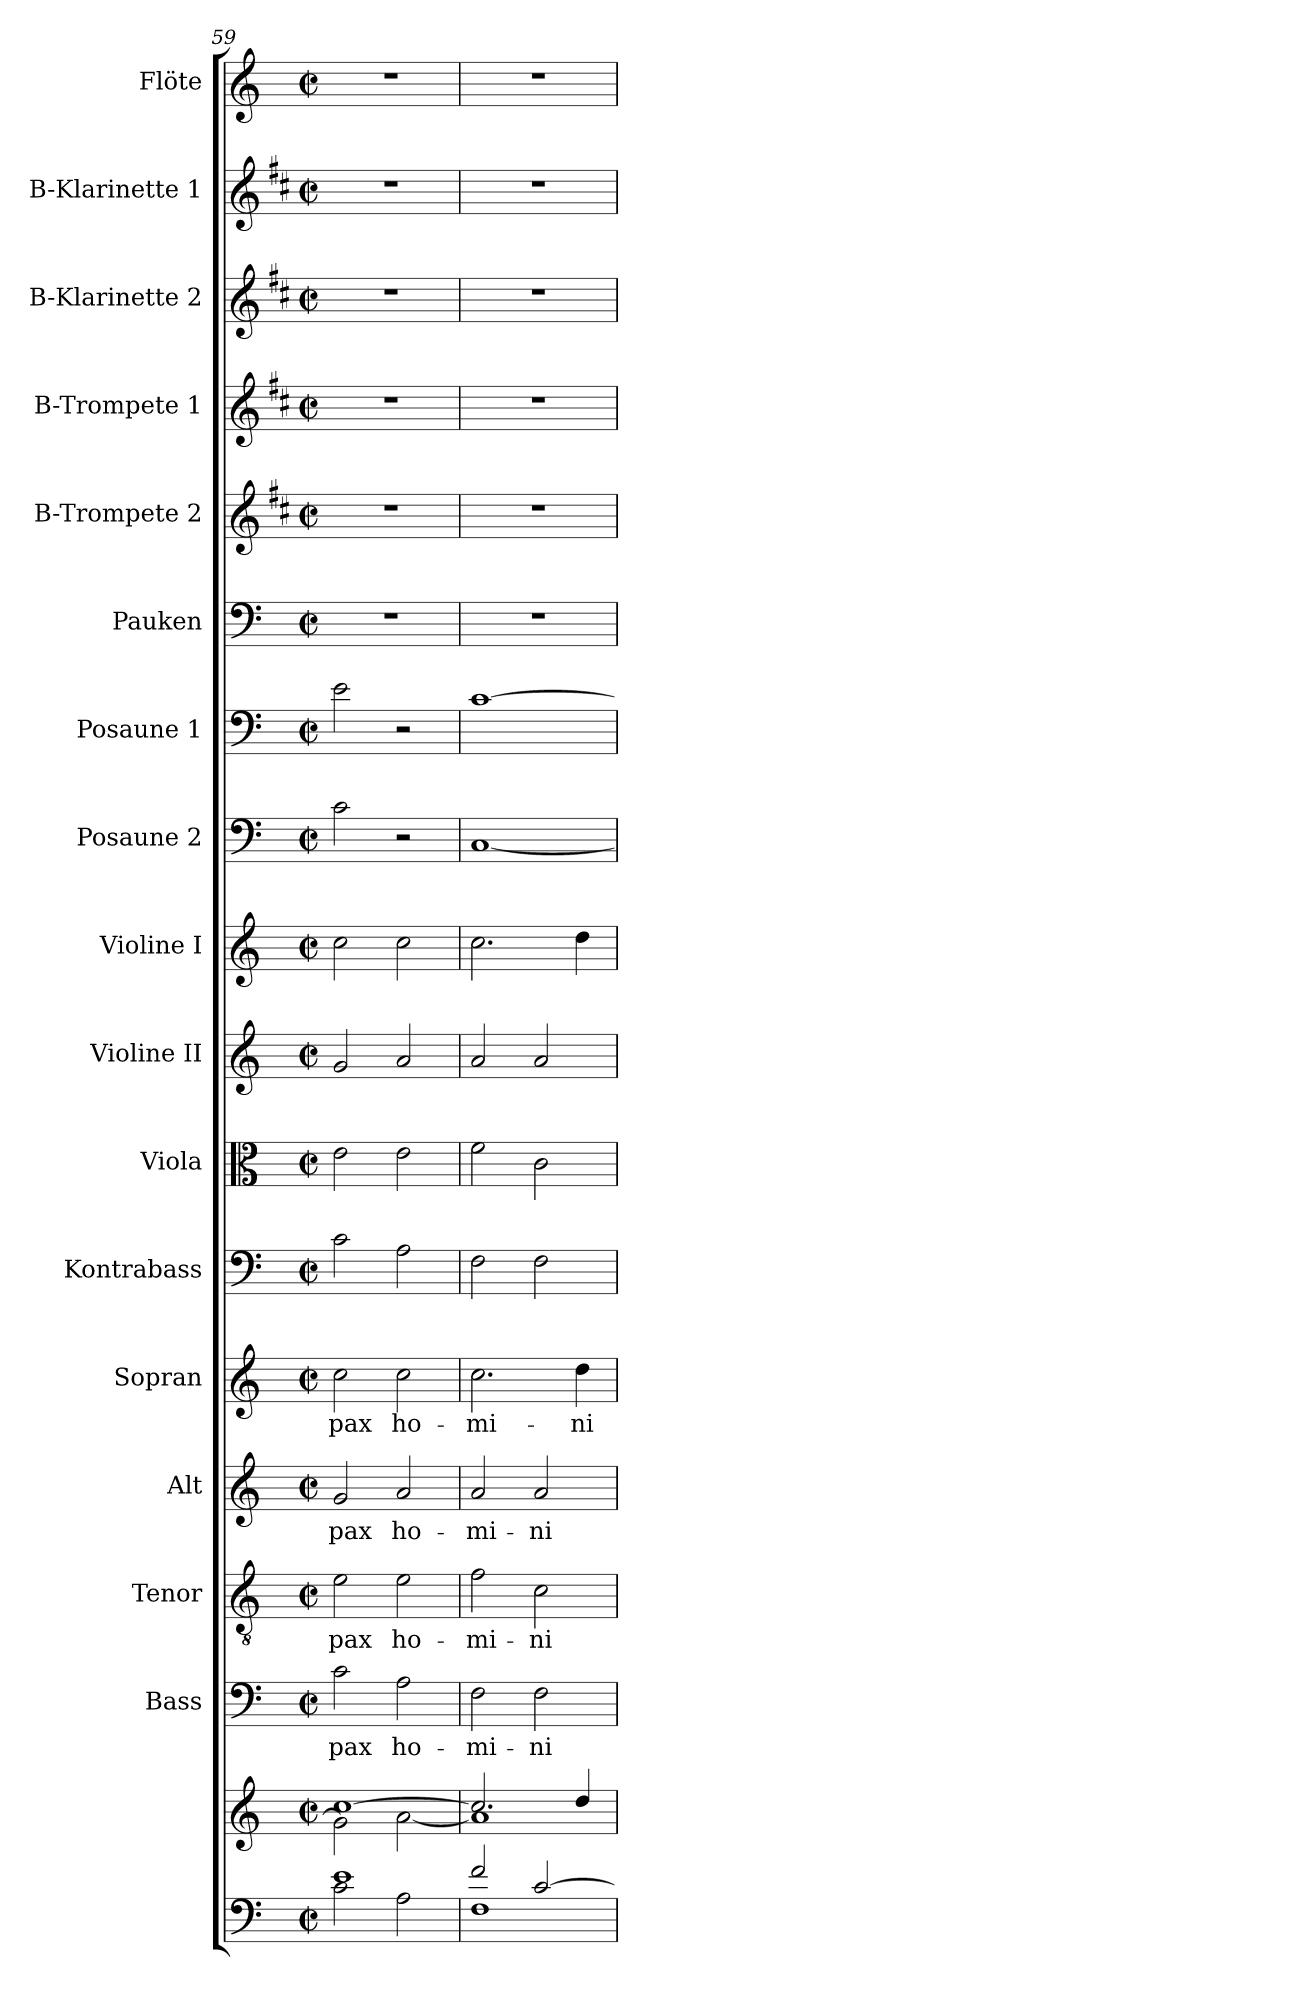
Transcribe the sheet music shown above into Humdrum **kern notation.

**kern	**kern	**kern	**text	**kern	**text	**kern	**text	**kern	**text	**kern	**kern	**kern	**kern	**kern	**kern	**kern	**kern	**kern	**kern	**kern	**kern
*part17	*part17	*part16	*part16	*part15	*part15	*part14	*part14	*part13	*part13	*part12	*part11	*part10	*part9	*part8	*part7	*part6	*part5	*part4	*part3	*part2	*part1
*staff18	*staff17	*staff16	*staff16	*staff15	*staff15	*staff14	*staff14	*staff13	*staff13	*staff12	*staff11	*staff10	*staff9	*staff8	*staff7	*staff6	*staff5	*staff4	*staff3	*staff2	*staff1
*	*	*I"Bass	*	*I"Tenor	*	*I"Alt	*	*I"Sopran	*	*I"Kontrabass	*I"Viola	*I"Violine II	*I"Violine I	*I"Posaune 2	*I"Posaune 1	*I"Pauken	*I"B-Trompete 2	*I"B-Trompete 1	*I"B-Klarinette 2	*I"B-Klarinette 1	*I"Flöte
*	*	*I'B.	*	*I'T.	*	*I'A.	*	*I'S.	*	*I'Kb.	*I'Vla.	*I'Vl. II	*I'Vl. I	*I'Pos. 2	*I'Pos. 1	*I'Pk.	*I'B Trp. 2	*I'B Trp. 1	*I'B Kl. 2	*I'B Kl. 1	*I'Fl.
*clefF4	*clefG2	*clefF4	*	*clefGv2	*	*clefG2	*	*clefG2	*	*clefF4	*clefC3	*clefG2	*clefG2	*clefF4	*clefF4	*clefF4	*clefG2	*clefG2	*clefG2	*clefG2	*clefG2
*	*	*	*	*	*	*	*	*	*	*ITrd7c12	*	*	*	*	*	*	*ITrd1c2	*ITrd1c2	*ITrd1c2	*ITrd1c2	*
*k[]	*k[]	*k[]	*	*k[]	*	*k[]	*	*k[]	*	*k[]	*k[]	*k[]	*k[]	*k[]	*k[]	*k[]	*k[]	*k[]	*k[]	*k[]	*k[]
*C:	*C:	*C:	*	*C:	*	*C:	*	*C:	*	*C:	*C:	*C:	*C:	*C:	*C:	*C:	*C:	*C:	*C:	*C:	*C:
*M2/2	*M2/2	*M2/2	*	*M2/2	*	*M2/2	*	*M2/2	*	*M2/2	*M2/2	*M2/2	*M2/2	*M2/2	*M2/2	*M2/2	*M2/2	*M2/2	*M2/2	*M2/2	*M2/2
*met(c|)	*met(c|)	*met(c|)	*	*met(c|)	*	*met(c|)	*	*met(c|)	*	*met(c|)	*met(c|)	*met(c|)	*met(c|)	*met(c|)	*met(c|)	*met(c|)	*met(c|)	*met(c|)	*met(c|)	*met(c|)	*met(c|)
=59	=59	=59	=59	=59	=59	=59	=59	=59	=59	=59	=59	=59	=59	=59	=59	=59	=59	=59	=59	=59	=59
*^	*^	*	*	*	*	*	*	*	*	*	*	*	*	*	*	*	*	*	*	*	*
!	!	!	!	!	!LO:LY:b	!	!LO:LY:b	!	!LO:LY:b	!	!LO:LY:b	!	!	!	!	!	!	!	!	!	!	!	!
1e	2c\	[>1cc	2g\]	2c\	pax	2e\	pax	2g/	pax	2cc\	pax	2C\	2e\	2g/	2cc\	2c\	2e\	1r	1r	1r	1r	1r	1r
!	!	!	!	!	!LO:LY:b	!	!LO:LY:b	!	!LO:LY:b	!	!LO:LY:b	!	!	!	!	!	!	!	!	!	!	!	!
.	2A\	.	[<2a\	2A\	ho-	2e\	ho-	2a/	ho-	2cc\	ho-	2AA\	2e\	2a/	2cc\	2r	2r	.	.	.	.	.	.
=60	=60	=60	=60	=60	=60	=60	=60	=60	=60	=60	=60	=60	=60	=60	=60	=60	=60	=60	=60	=60	=60	=60	=60
!	!	!	!	!	!LO:LY:b	!	!LO:LY:b	!	!LO:LY:b	!	!LO:LY:b	!	!	!	!	!	!	!	!	!	!	!	!
2f/	1F	2.cc/]	1a]	2F\	-mi-	2f\	-mi-	2a/	-mi-	2.cc\	-mi-	2FF\	2f\	2a/	2.cc\	[1C	[1c	1r	1r	1r	1r	1r	1r
!	!	!	!	!	!LO:LY:b	!	!LO:LY:b	!	!LO:LY:b	!	!	!	!	!	!	!	!	!	!	!	!	!	!
[>2c/	.	.	.	2F\	-ni-	2c\	-ni-	2a/	-ni-	.	.	2FF\	2c\	2a/	.	.	.	.	.	.	.	.	.
!	!	!	!	!	!	!	!	!	!	!	!LO:LY:b	!	!	!	!	!	!	!	!	!	!	!	!
.	.	4dd/	.	.	.	.	.	.	.	4dd\	-ni-	.	.	.	4dd\	.	.	.	.	.	.	.	.
*v	*v	*	*	*	*	*	*	*	*	*	*	*	*	*	*	*	*	*	*	*	*	*	*
*	*v	*v	*	*	*	*	*	*	*	*	*	*	*	*	*	*	*	*	*	*	*	*
=	=	=	=	=	=	=	=	=	=	=	=	=	=	=	=	=	=	=	=	=	=
*-	*-	*-	*-	*-	*-	*-	*-	*-	*-	*-	*-	*-	*-	*-	*-	*-	*-	*-	*-	*-	*-
